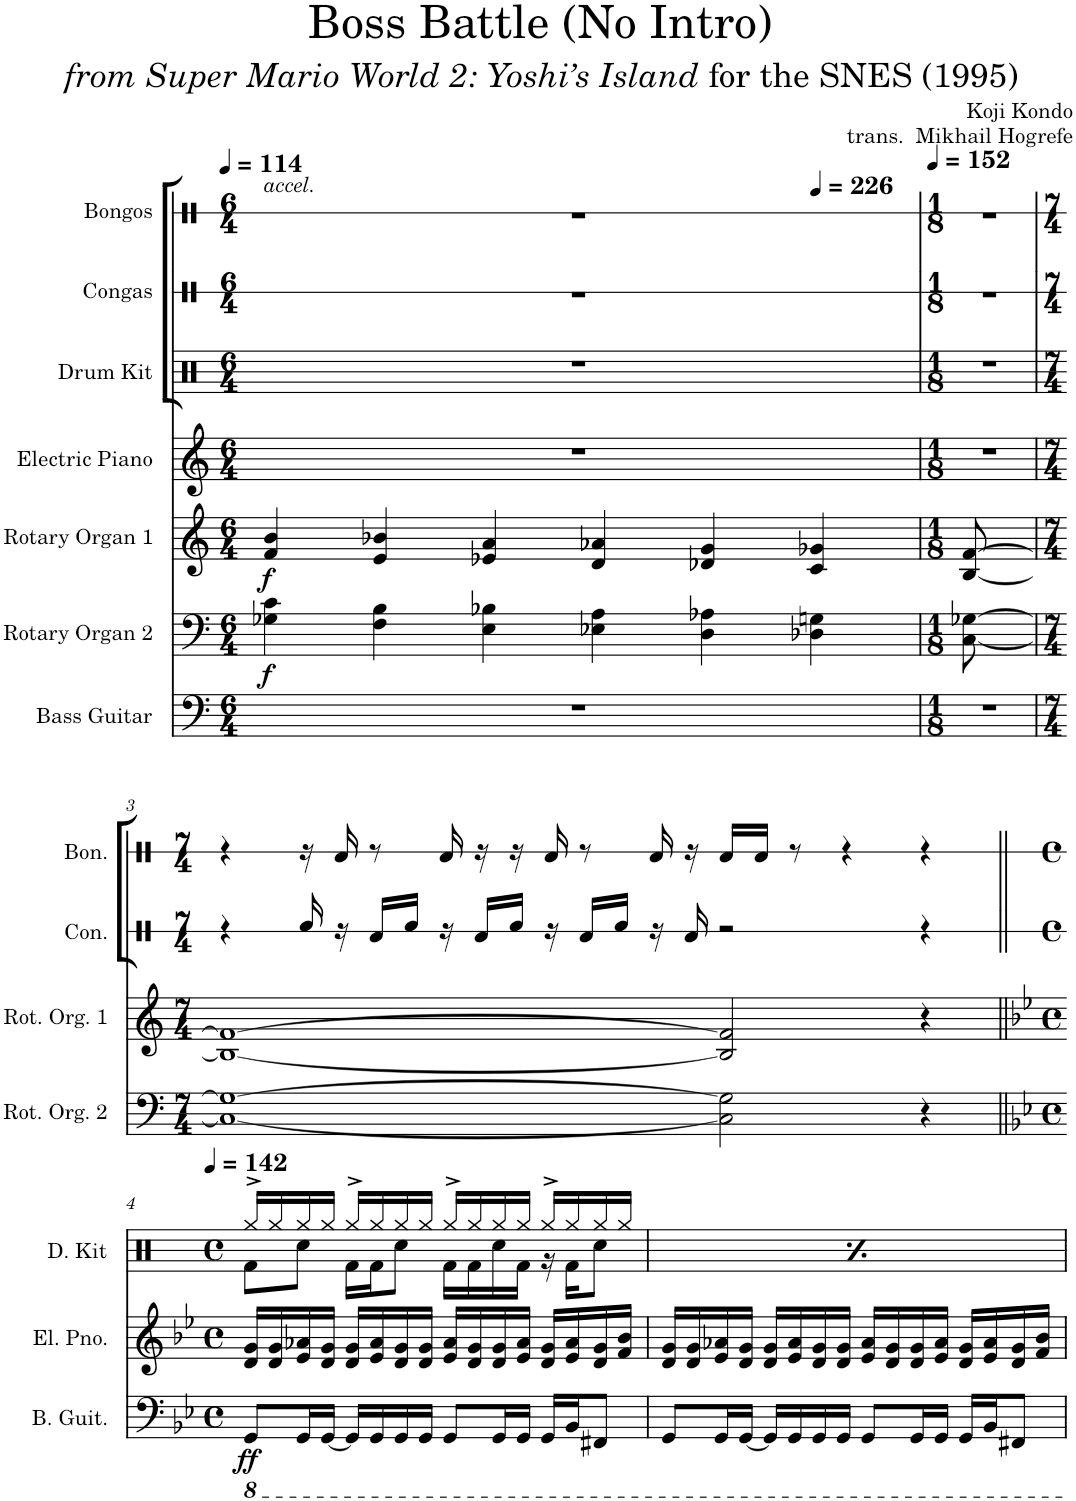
**kern	**dynam	**kern	**dynam	**kern	**dynam	**kern	**kern	**kern	**kern
*part7	*part7	*part6	*part6	*part5	*part5	*part4	*part3	*part2	*part1
*staff7	*staff7	*staff6	*staff6	*staff5	*staff5	*staff4	*staff3	*staff2	*staff1
*I"Bass Guitar	*	*I"Rotary Organ 2	*	*I"Rotary Organ 1	*	*I"Electric Piano	*I"Drum Kit	*I"Congas	*I"Bongos
*I'B. Guit.	*	*I'Rot. Org. 2	*	*I'Rot. Org. 1	*	*I'El. Pno.	*I'D. Kit	*I'Con.	*I'Bon.
*	*	*	*	*	*	*	*	*stria1	*stria1
*clefF4	*	*clefF4	*	*clefG2	*	*clefG2	*clefX	*clefX	*clefX
*	*	*Trd-7c-12	*	*Trd-7c-12	*	*	*	*	*
*k[]	*	*k[]	*	*k[]	*	*k[]	*k[]	*k[]	*k[]
*M6/4	*	*M6/4	*	*M6/4	*	*M6/4	*M6/4	*M6/4	*M6/4
*MM114	*	*MM114	*	*MM114	*	*MM114	*MM114	*MM114	*MM114
=1	=1	=1	=1	=1	=1	=1	=1	=1	=1
!	!	!	!	!	!	!	!	!	!LO:TX:a:i:t=accel.
!	!	!	!LO:DY:b	!	!LO:DY:b	!	!	!	!
*	*	*	*	*	*	*	*	*	*^
1.r	.	4G-X\ 4c\	f	4f/ 4b/	f	1.r	1.r	1.r	1.r	1ryy
.	.	4F\ 4B\	.	4e/ 4b-X/	.	.	.	.	.	.
.	.	4E\ 4B-X\	.	4e-X/ 4a/	.	.	.	.	.	.
.	.	4E-X\ 4A\	.	4d/ 4a-X/	.	.	.	.	.	.
.	.	4D\ 4A-X\	.	4d-X/ 4g/	.	.	.	.	.	4ryy
*	*	*	*	*	*	*	*	*	*MM226	*
.	.	4D-X\ 4Gn\	.	4c/ 4g-X/	.	.	.	.	.	4ryy
*	*	*	*	*	*	*	*	*	*v	*v
=2	=2	=2	=2	=2	=2	=2	=2	=2	=2
*M1/8	*	*M1/8	*	*M1/8	*	*M1/8	*M1/8	*M1/8	*M1/8
*	*	*	*	*	*	*	*	*	*MM152
8r	.	[8C\ [8G-X\	.	[8B/ [8f/	.	8r	8r	8r	8r
!!LO:LB:g=z
=3	=3	=3	=3	=3	=3	=3	=3	=3	=3
*M7/4	*	*M7/4	*	*M7/4	*	*M7/4	*M7/4	*M7/4	*M7/4
1..r	.	1C_ 1G-_	.	1B_ 1f_	.	1..r	1..r	4r	4r
.	.	.	.	.	.	.	.	16Rf/	16r
.	.	.	.	.	.	.	.	16r	16Rd/
.	.	.	.	.	.	.	.	16Rd/LL	8r
.	.	.	.	.	.	.	.	16Rf/JJ	.
.	.	.	.	.	.	.	.	16r	16Rd/
.	.	.	.	.	.	.	.	16Rd/LL	16r
.	.	.	.	.	.	.	.	16Rf/JJ	16r
.	.	.	.	.	.	.	.	16r	16Rd/
.	.	.	.	.	.	.	.	16Rd/LL	8r
.	.	.	.	.	.	.	.	16Rf/JJ	.
.	.	.	.	.	.	.	.	16r	16Rd/
.	.	.	.	.	.	.	.	16Rd/	16r
.	.	2C\] 2G-\]	.	2B/] 2f/]	.	.	.	2r	16Rd/LL
.	.	.	.	.	.	.	.	.	16Rd/JJ
.	.	.	.	.	.	.	.	.	8r
.	.	.	.	.	.	.	.	.	4r
.	.	4r	.	4r	.	.	.	4r	4r
!!LO:LB:g=z
=4||	=4||	=4||	=4||	=4||	=4||	=4||	=4||	=4||	=4||
*k[b-e-]	*	*k[b-e-]	*	*k[b-e-]	*	*k[b-e-]	*	*	*
*M4/4	*	*M4/4	*	*M4/4	*	*M4/4	*M4/4	*M4/4	*M4/4
*met(c)	*	*met(c)	*	*met(c)	*	*met(c)	*met(c)	*met(c)	*met(c)
*	*	*	*	*	*	*	*	*	*MM142
*	*	*	*	*	*	*	*^	*	*
!	!LO:DY:b	!	!	!	!	!	!	!	!	!
8GGG/L	ff	1r	.	1r	.	16d/ 16g/LL	16Rgg^/LL	8Rf\L	1r	1r
.	.	.	.	.	.	16d/ 16g/	16Rgg/	.	.	.
16GGG/L	.	.	.	.	.	16e-/ 16a-X/	16Rgg/	8Rcc\J	.	.
[16GGG/JJ	.	.	.	.	.	16d/ 16g/JJ	16Rgg/JJ	.	.	.
16GGG/LL]	.	.	.	.	.	16d/ 16g/LL	16Rgg^/LL	16Rf\LL	.	.
16GGG/	.	.	.	.	.	16e-/ 16a-/	16Rgg/	16Rf\J	.	.
16GGG/	.	.	.	.	.	16d/ 16g/	16Rgg/	8Rcc\J	.	.
16GGG/JJ	.	.	.	.	.	16d/ 16g/JJ	16Rgg/JJ	.	.	.
8GGG/L	.	.	.	.	.	16e-/ 16a-/LL	16Rgg^/LL	16Rf\LL	.	.
.	.	.	.	.	.	16d/ 16g/	16Rgg/	16Rf\	.	.
16GGG/L	.	.	.	.	.	16d/ 16g/	16Rgg/	16Rcc\	.	.
16GGG/JJ	.	.	.	.	.	16e-/ 16a-/JJ	16Rgg/JJ	16Rf\JJ	.	.
16GGG/LL	.	.	.	.	.	16d/ 16g/LL	16Rgg^/LL	16r	.	.
16BBB-/J	.	.	.	.	.	16e-/ 16a-/	16Rgg/	16Rf\KL	.	.
8FFF#X/J	.	.	.	.	.	16d/ 16g/	16Rgg/	8Rcc\J	.	.
.	.	.	.	.	.	16f/ 16b-/JJ	16Rgg/JJ	.	.	.
=5	=5	=5	=5	=5	=5	=5	=5	=5	=5	=5
8GGG/L	.	1r	.	1r	.	16d/ 16g/LL	16Rgg^/LL	8Rf\L	1r	1r
.	.	.	.	.	.	16d/ 16g/	16Rgg/	.	.	.
16GGG/L	.	.	.	.	.	16e-/ 16a-X/	16Rgg/	8Rcc\J	.	.
[16GGG/JJ	.	.	.	.	.	16d/ 16g/JJ	16Rgg/JJ	.	.	.
16GGG/LL]	.	.	.	.	.	16d/ 16g/LL	16Rgg^/LL	16Rf\LL	.	.
16GGG/	.	.	.	.	.	16e-/ 16a-/	16Rgg/	16Rf\J	.	.
16GGG/	.	.	.	.	.	16d/ 16g/	16Rgg/	8Rcc\J	.	.
16GGG/JJ	.	.	.	.	.	16d/ 16g/JJ	16Rgg/JJ	.	.	.
8GGG/L	.	.	.	.	.	16e-/ 16a-/LL	16Rgg^/LL	16Rf\LL	.	.
.	.	.	.	.	.	16d/ 16g/	16Rgg/	16Rf\	.	.
16GGG/L	.	.	.	.	.	16d/ 16g/	16Rgg/	16Rcc\	.	.
16GGG/JJ	.	.	.	.	.	16e-/ 16a-/JJ	16Rgg/JJ	16Rf\JJ	.	.
16GGG/LL	.	.	.	.	.	16d/ 16g/LL	16Rgg^/LL	16r	.	.
16BBB-/J	.	.	.	.	.	16e-/ 16a-/	16Rgg/	16Rf\KL	.	.
8FFF#X/J	.	.	.	.	.	16d/ 16g/	16Rgg/	8Rcc\J	.	.
.	.	.	.	.	.	16f/ 16b-/JJ	16Rgg/JJ	.	.	.
*	*	*	*	*	*	*	*v	*v	*	*
=	=	=	=	=	=	=	=	=	=
*-	*-	*-	*-	*-	*-	*-	*-	*-	*-
